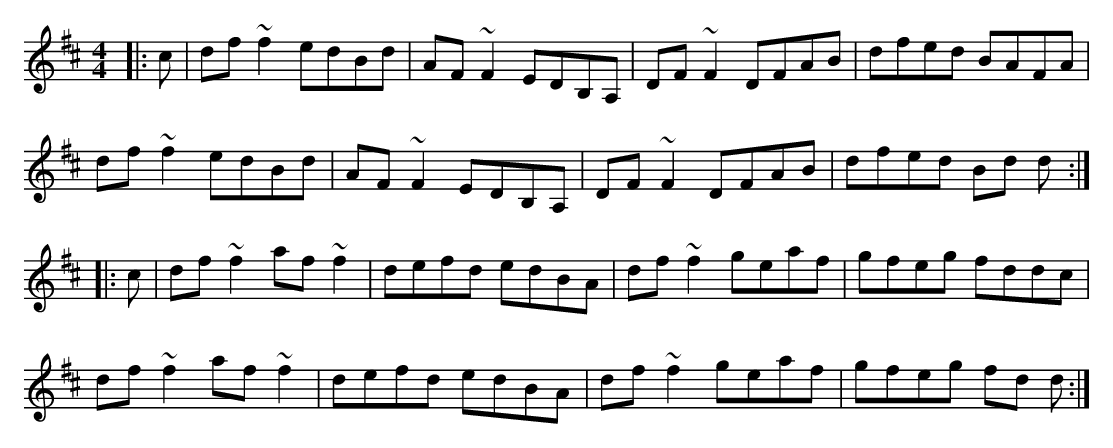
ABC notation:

X:1
M:4/4
K:D
|:c|df ~f2 edBd|AF ~F2 EDB,A,|DF ~F2 DFAB|dfed BAFA|
df ~f2 edBd|AF ~F2 EDB,A,|DF ~F2 DFAB|dfed Bd d:|
|:c|df ~f2 af ~f2|defd edBA|df ~f2 geaf|gfeg fddc|
df ~f2 af ~f2|defd edBA|df ~f2 geaf|gfeg fd d:|
